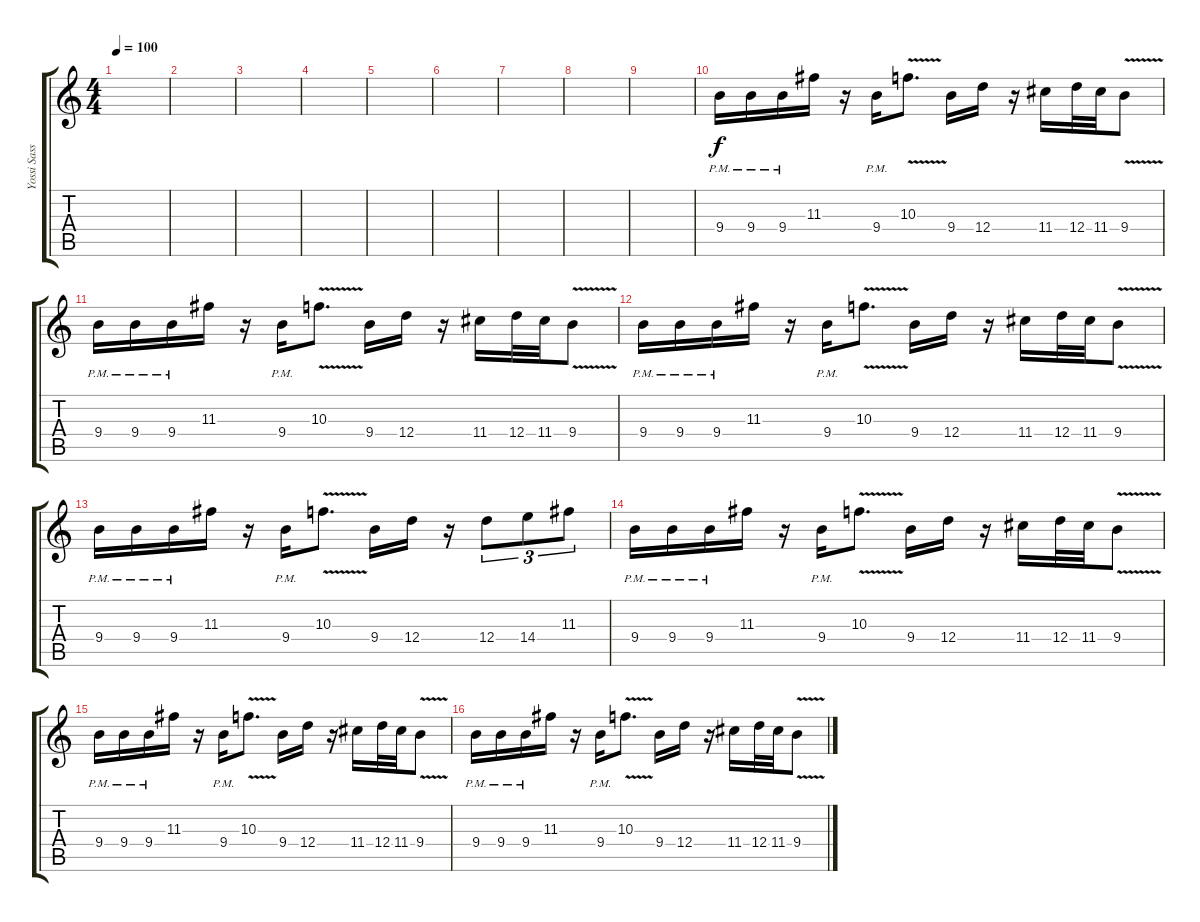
\track ("Yossi Sassi" "Yossi Sass") {instrument distortionguitar}
\staff {score tabs}
\tuning (E4 B3 G3 D3 A2 E2) {hide}
\ts (4 4)
\tempo 100
\clef g2
\ks c
|
|
|
|
|
|
|
|
|
9.4{pm}.16{instrument electricguitarclean} 9.4{pm}.16 9.4{pm}.16 11.3.16 r.16 9.4{pm}.16 10.3{v}.8{d} 9.4.16 12.4.16 r.16 11.4.16 12.4.32 11.4.32 9.4{v}.8 |
9.4{pm}.16 9.4{pm}.16 9.4{pm}.16 11.3.16 r.16 9.4{pm}.16 10.3{v}.8{d} 9.4.16 12.4.16 r.16 11.4.16 12.4.32 11.4.32 9.4{v}.8 |
9.4{pm}.16 9.4{pm}.16 9.4{pm}.16 11.3.16 r.16 9.4{pm}.16 10.3{v}.8{d} 9.4.16 12.4.16 r.16 11.4.16 12.4.32 11.4.32 9.4{v}.8 |
9.4{pm}.16 9.4{pm}.16 9.4{pm}.16 11.3.16 r.16 9.4{pm}.16 10.3{v}.8{d} 9.4.16 12.4.16 r.16 12.4.8{tu (3 2)} 14.4.8{tu (3 2)} 11.3.8{tu (3 2)} |
9.4{pm}.16 9.4{pm}.16 9.4{pm}.16 11.3.16 r.16 9.4{pm}.16 10.3{v}.8{d} 9.4.16 12.4.16 r.16 11.4.16 12.4.32 11.4.32 9.4{v}.8 |
9.4{pm}.16 9.4{pm}.16 9.4{pm}.16 11.3.16 r.16 9.4{pm}.16 10.3{v}.8{d} 9.4.16 12.4.16 r.16 11.4.16 12.4.32 11.4.32 9.4{v}.8 |
9.4{pm}.16 9.4{pm}.16 9.4{pm}.16 11.3.16 r.16 9.4{pm}.16 10.3{v}.8{d} 9.4.16 12.4.16 r.16 11.4.16 12.4.32 11.4.32 9.4{v}.8
